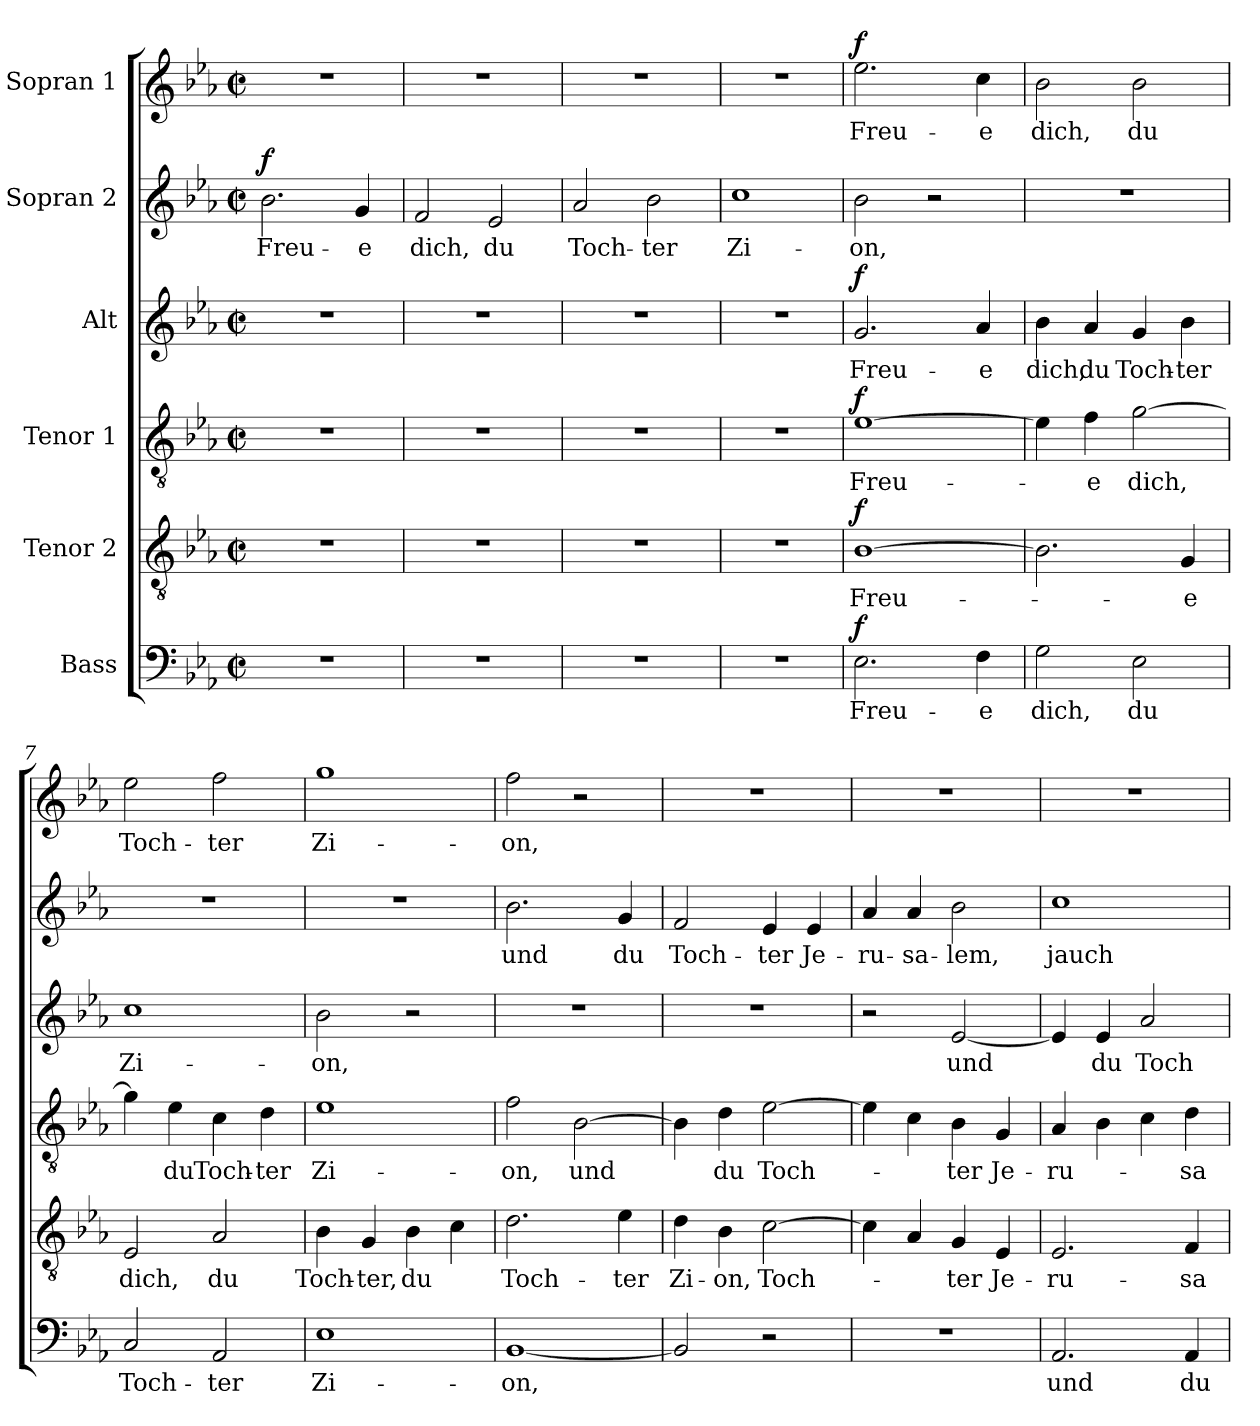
**kern	**text	**dynam	**kern	**text	**dynam	**kern	**text	**dynam	**kern	**text	**dynam	**kern	**text	**dynam	**kern	**text	**dynam
*part6	*part6	*part6	*part5	*part5	*part5	*part4	*part4	*part4	*part3	*part3	*part3	*part2	*part2	*part2	*part1	*part1	*part1
*staff6	*staff6	*staff6	*staff5	*staff5	*staff5	*staff4	*staff4	*staff4	*staff3	*staff3	*staff3	*staff2	*staff2	*staff2	*staff1	*staff1	*staff1
*I"Bass	*	*	*I"Tenor 2	*	*	*I"Tenor 1	*	*	*I"Alt	*	*	*I"Sopran 2	*	*	*I"Sopran 1	*	*
*clefF4	*	*	*clefGv2	*	*	*clefGv2	*	*	*clefG2	*	*	*clefG2	*	*	*clefG2	*	*
*k[b-e-a-]	*	*	*k[b-e-a-]	*	*	*k[b-e-a-]	*	*	*k[b-e-a-]	*	*	*k[b-e-a-]	*	*	*k[b-e-a-]	*	*
*M2/2	*	*	*M2/2	*	*	*M2/2	*	*	*M2/2	*	*	*M2/2	*	*	*M2/2	*	*
*met(c|)	*	*	*met(c|)	*	*	*met(c|)	*	*	*met(c|)	*	*	*met(c|)	*	*	*met(c|)	*	*
=1	=1	=1	=1	=1	=1	=1	=1	=1	=1	=1	=1	=1	=1	=1	=1	=1	=1
!	!	!	!	!	!	!	!	!	!	!	!	!	!	!LO:DY:a	!	!	!
1r	.	.	1r	.	.	1r	.	.	1r	.	.	2.b-\	Freu-	f	1r	.	.
.	.	.	.	.	.	.	.	.	.	.	.	4g/	-e	.	.	.	.
=2	=2	=2	=2	=2	=2	=2	=2	=2	=2	=2	=2	=2	=2	=2	=2	=2	=2
1r	.	.	1r	.	.	1r	.	.	1r	.	.	2f/	dich,	.	1r	.	.
.	.	.	.	.	.	.	.	.	.	.	.	2e-/	du	.	.	.	.
=3	=3	=3	=3	=3	=3	=3	=3	=3	=3	=3	=3	=3	=3	=3	=3	=3	=3
1r	.	.	1r	.	.	1r	.	.	1r	.	.	2a-/	Toch-	.	1r	.	.
.	.	.	.	.	.	.	.	.	.	.	.	2b-\	-ter	.	.	.	.
=4	=4	=4	=4	=4	=4	=4	=4	=4	=4	=4	=4	=4	=4	=4	=4	=4	=4
1r	.	.	1r	.	.	1r	.	.	1r	.	.	1cc	Zi-	.	1r	.	.
=5	=5	=5	=5	=5	=5	=5	=5	=5	=5	=5	=5	=5	=5	=5	=5	=5	=5
!	!	!LO:DY:a	!	!	!LO:DY:b	!	!	!LO:DY:a	!	!	!LO:DY:b	!	!	!	!	!	!LO:DY:a
2.E-\	Freu-	f	[1B-	Freu-	f	[1e-	Freu-	f	2.g/	Freu-	f	2b-\	-on,	.	2.ee-\	Freu-	f
.	.	.	.	.	.	.	.	.	.	.	.	2r	.	.	.	.	.
4F\	-e	.	.	.	.	.	.	.	4a-/	-e	.	.	.	.	4cc\	-e	.
=6	=6	=6	=6	=6	=6	=6	=6	=6	=6	=6	=6	=6	=6	=6	=6	=6	=6
2G\	dich,	.	2.B-\]	.	.	4e-\]	.	.	4b-\	dich,	.	1r	.	.	2b-\	dich,	.
.	.	.	.	.	.	4f\	-e	.	4a-/	du	.	.	.	.	.	.	.
2E-\	du	.	.	.	.	[2g\	dich,	.	4g/	Toch-	.	.	.	.	2b-\	du	.
.	.	.	4G/	-e	.	.	.	.	4b-\	-ter	.	.	.	.	.	.	.
!!LO:LB:g=z
=7	=7	=7	=7	=7	=7	=7	=7	=7	=7	=7	=7	=7	=7	=7	=7	=7	=7
2C/	Toch-	.	2E-/	dich,	.	4g\]	.	.	1cc	Zi-	.	1r	.	.	2ee-\	Toch-	.
.	.	.	.	.	.	4e-\	du	.	.	.	.	.	.	.	.	.	.
2AA-/	-ter	.	2A-/	du	.	4c\	Toch-	.	.	.	.	.	.	.	2ff\	-ter	.
.	.	.	.	.	.	4d\	-ter	.	.	.	.	.	.	.	.	.	.
=8	=8	=8	=8	=8	=8	=8	=8	=8	=8	=8	=8	=8	=8	=8	=8	=8	=8
1E-	Zi-	.	4B-\	Toch-	.	1e-	Zi-	.	2b-\	-on,	.	1r	.	.	1gg	Zi-	.
.	.	.	4G/	-ter,	.	.	.	.	.	.	.	.	.	.	.	.	.
.	.	.	4B-\	du	.	.	.	.	2r	.	.	.	.	.	.	.	.
.	.	.	4c\	.	.	.	.	.	.	.	.	.	.	.	.	.	.
=9	=9	=9	=9	=9	=9	=9	=9	=9	=9	=9	=9	=9	=9	=9	=9	=9	=9
[1BB-	-on,	.	2.d\	Toch-	.	2f\	-on,	.	1r	.	.	2.b-\	und	.	2ff\	-on,	.
.	.	.	.	.	.	[2B-\	und	.	.	.	.	.	.	.	2r	.	.
.	.	.	4e-\	-ter	.	.	.	.	.	.	.	4g/	du	.	.	.	.
=10	=10	=10	=10	=10	=10	=10	=10	=10	=10	=10	=10	=10	=10	=10	=10	=10	=10
2BB-/]	.	.	4d\	Zi-	.	4B-\]	.	.	1r	.	.	2f/	Toch-	.	1r	.	.
.	.	.	4B-\	-on,	.	4d\	du	.	.	.	.	.	.	.	.	.	.
2r	.	.	[2c\	Toch-	.	[2e-\	Toch-	.	.	.	.	4e-/	-ter	.	.	.	.
.	.	.	.	.	.	.	.	.	.	.	.	4e-/	Je-	.	.	.	.
=11	=11	=11	=11	=11	=11	=11	=11	=11	=11	=11	=11	=11	=11	=11	=11	=11	=11
1r	.	.	4c\]	.	.	4e-\]	.	.	2r	.	.	4a-/	-ru-	.	1r	.	.
.	.	.	4A-/	.	.	4c\	.	.	.	.	.	4a-/	-sa-	.	.	.	.
.	.	.	4G/	-ter	.	4B-\	-ter	.	[2e-/	und	.	2b-\	-lem,	.	.	.	.
.	.	.	4E-/	Je-	.	4G/	Je-	.	.	.	.	.	.	.	.	.	.
=12	=12	=12	=12	=12	=12	=12	=12	=12	=12	=12	=12	=12	=12	=12	=12	=12	=12
2.AA-/	und	.	2.E-/	-ru-	.	4A-/	-ru-	.	4e-/]	.	.	1cc	jauch-	.	1r	.	.
.	.	.	.	.	.	4B-\	.	.	4e-/	du	.	.	.	.	.	.	.
.	.	.	.	.	.	4c\	.	.	2a-/	Toch-	.	.	.	.	.	.	.
4AA-/	du	.	4F/	-sa-	.	4d\	-sa-	.	.	.	.	.	.	.	.	.	.
=	=	=	=	=	=	=	=	=	=	=	=	=	=	=	=	=	=
*-	*-	*-	*-	*-	*-	*-	*-	*-	*-	*-	*-	*-	*-	*-	*-	*-	*-
